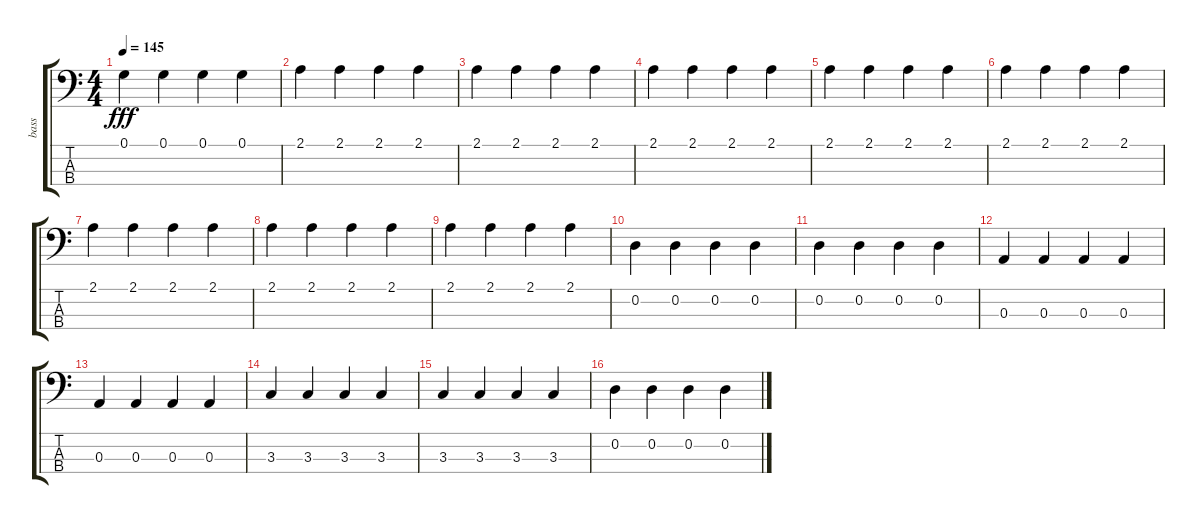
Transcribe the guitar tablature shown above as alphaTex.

\track ("bass" "bass") {instrument electricbassfinger}
\staff {score tabs}
\tuning (G2 D2 A1 E1) {hide}
\ts (4 4)
\tempo 145
\clef f4
\ks c
0.1.4{dy fff} 0.1.4 0.1.4 0.1.4 |
2.1.4 2.1.4 2.1.4 2.1.4 |
2.1.4 2.1.4 2.1.4 2.1.4 |
2.1.4 2.1.4 2.1.4 2.1.4 |
2.1.4 2.1.4 2.1.4 2.1.4 |
2.1.4 2.1.4 2.1.4 2.1.4 |
2.1.4 2.1.4 2.1.4 2.1.4 |
2.1.4 2.1.4 2.1.4 2.1.4 |
2.1.4 2.1.4 2.1.4 2.1.4 |
0.2.4 0.2.4 0.2.4 0.2.4 |
0.2.4 0.2.4 0.2.4 0.2.4 |
0.3.4 0.3.4 0.3.4 0.3.4 |
0.3.4 0.3.4 0.3.4 0.3.4 |
3.3.4 3.3.4 3.3.4 3.3.4 |
3.3.4 3.3.4 3.3.4 3.3.4 |
0.2.4 0.2.4 0.2.4 0.2.4
